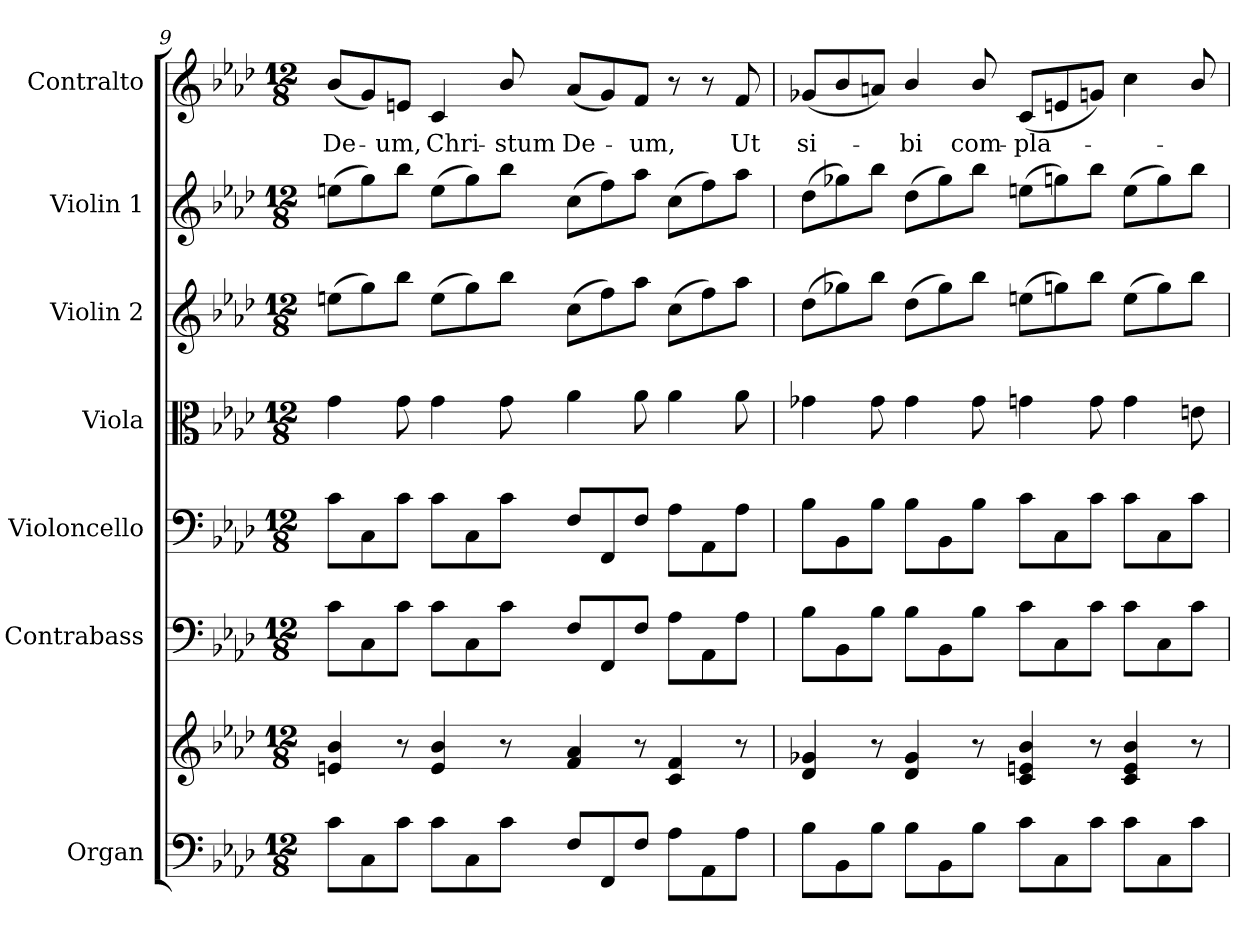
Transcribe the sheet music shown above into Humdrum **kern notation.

**kern	**kern	**kern	**kern	**kern	**kern	**kern	**kern	**text
*part7	*part7	*part6	*part5	*part4	*part3	*part2	*part1	*part1
*staff8	*staff7	*staff6	*staff5	*staff4	*staff3	*staff2	*staff1	*staff1
*I"Organ	*	*I"Contrabass	*I"Violoncello	*I"Viola	*I"Violin 2	*I"Violin 1	*I"Contralto	*
*I'Org.	*	*I'Cb.	*I'Vc.	*I'Vla.	*I'Vln. 2	*I'Vln. 1	*I'C.	*
*clefF4	*clefG2	*clefF4	*clefF4	*clefC3	*clefG2	*clefG2	*clefG2	*
*	*	*ITrd7c12	*	*	*	*	*	*
*k[b-e-a-d-]	*k[b-e-a-d-]	*k[b-e-a-d-]	*k[b-e-a-d-]	*k[b-e-a-d-]	*k[b-e-a-d-]	*k[b-e-a-d-]	*k[b-e-a-d-]	*
*f:	*f:	*f:	*f:	*f:	*f:	*f:	*f:	*
*M12/8	*M12/8	*M12/8	*M12/8	*M12/8	*M12/8	*M12/8	*M12/8	*
=9	=9	=9	=9	=9	=9	=9	=9	=9
!	!	!	!	!	!	!	!	!LO:LY:b:color=#000000
8ci\L	4eni/ 4b-i	8Ci\L	8ci\L	4gi\	(8eeni\L	(8eeni\L	(8b-i/L	De-
8Ci\	.	8CCi\	8Ci\	.	8ggi\)	8ggi\)	8gi/)	.
!	!	!	!	!	!	!	!	!LO:LY:b:color=#000000
8ci\J	8r	8Ci\J	8ci\J	8gi\	8bb-i\J	8bb-i\J	8eni/J	-um,
!	!	!	!	!	!	!	!	!LO:LY:b:color=#000000
8ci\L	4ei/ 4b-i	8Ci\L	8ci\L	4gi\	(8eei\L	(8eei\L	4ci/	Chri-
8Ci\	.	8CCi\	8Ci\	.	8ggi\)	8ggi\)	.	.
!	!	!	!	!	!	!	!	!LO:LY:b:color=#000000
8ci\J	8r	8Ci\J	8ci\J	8gi\	8bb-i\J	8bb-i\J	8b-i/	-stum
!	!	!	!	!	!	!	!	!LO:LY:b:color=#000000
8Fi/L	4fi/ 4a-i	8FFi/L	8Fi/L	4a-i\	(8cci\L	(8cci\L	(8a-i/L	De-
8FFi/	.	8FFFi/	8FFi/	.	8ffi\)	8ffi\)	8gi/)	.
!	!	!	!	!	!	!	!	!LO:LY:b:color=#000000
8Fi/J	8r	8FFi/J	8Fi/J	8a-i\	8aa-i\J	8aa-i\J	8fi/J	-um,
8A-i\L	4ci/ 4fi	8AA-i\L	8A-i\L	4a-i\	(8cci\L	(8cci\L	8r	.
8AA-i\	.	8AAA-i\	8AA-i\	.	8ffi\)	8ffi\)	8r	.
!	!	!	!	!	!	!	!	!LO:LY:b:color=#000000
8A-i\J	8r	8AA-i\J	8A-i\J	8a-i\	8aa-i\J	8aa-i\J	8fi/	Ut
=10	=10	=10	=10	=10	=10	=10	=10	=10
!	!	!	!	!	!	!	!	!LO:LY:b:color=#000000
8B-i\L	4d-i/ 4g-Xi	8BB-i\L	8B-i\L	4g-Xi\	(8dd-i\L	(8dd-i\L	(8g-Xi/L	si-
8BB-i\	.	8BBB-i\	8BB-i\	.	8gg-Xi\)	8gg-Xi\)	8b-i/	.
8B-i\J	8r	8BB-i\J	8B-i\J	8g-i\	8bb-i\J	8bb-i\J	8ani/J)	.
!	!	!	!	!	!	!	!	!LO:LY:b:color=#000000
8B-i\L	4d-i/ 4g-i	8BB-i\L	8B-i\L	4g-i\	(8dd-i\L	(8dd-i\L	4b-i/	-bi
8BB-i\	.	8BBB-i\	8BB-i\	.	8gg-i\)	8gg-i\)	.	.
!	!	!	!	!	!	!	!	!LO:LY:b:color=#000000
8B-i\J	8r	8BB-i\J	8B-i\J	8g-i\	8bb-i\J	8bb-i\J	8b-i/	com-
!	!	!	!	!	!	!	!	!LO:LY:b:color=#000000
8ci\L	4ci/ 4eni 4b-i	8Ci\L	8ci\L	4gni\	(8eeni\L	(8eeni\L	(8ci/L	-pla-
8Ci\	.	8CCi\	8Ci\	.	8ggni\)	8ggni\)	8eni/	.
8ci\J	8r	8Ci\J	8ci\J	8gi\	8bb-i\J	8bb-i\J	8gni/J)	.
8ci\L	4ci/ 4ei 4b-i	8Ci\L	8ci\L	4gi\	(8eei\L	(8eei\L	4cci\	.
8Ci\	.	8CCi\	8Ci\	.	8ggi\)	8ggi\)	.	.
8ci\J	8r	8Ci\J	8ci\J	8eni\	8bb-i\J	8bb-i\J	8b-i/	.
=	=	=	=	=	=	=	=	=
*-	*-	*-	*-	*-	*-	*-	*-	*-
